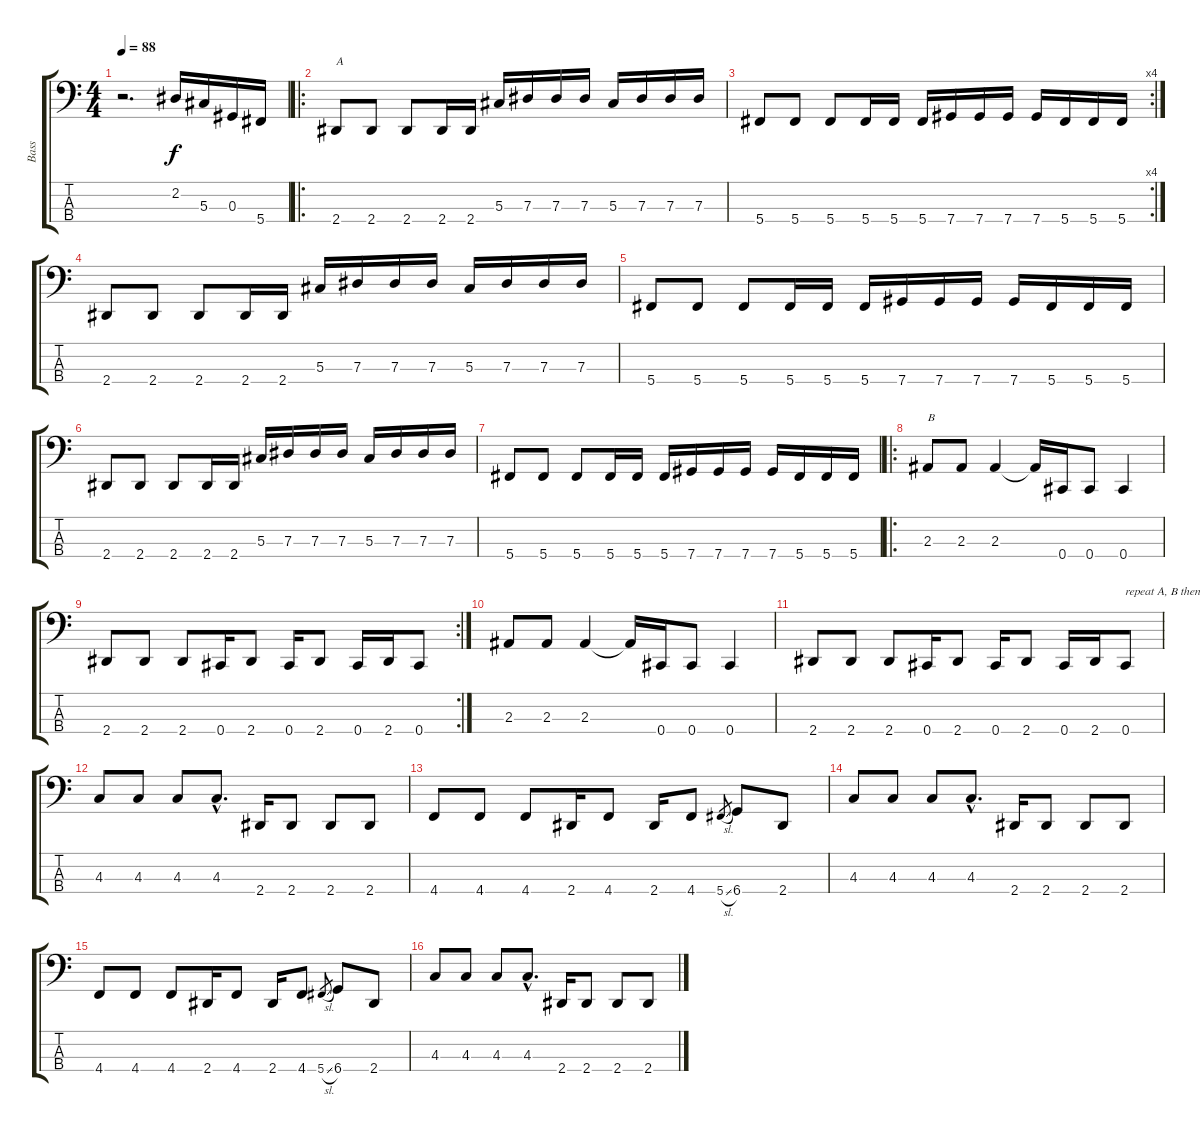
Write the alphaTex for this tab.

\track ("Bass" "Bass") {instrument electricbassfinger}
\staff {score tabs}
\tuning (Gb2 Db2 Ab1 Db1) {hide}
\ts (4 4)
\tempo 88
\clef f4
\ks c
r.2{d dy f instrument electricbassfinger} 2.2.16 5.3.16 0.3.16 5.4.16 |
\ro
2.4.8{txt "A"} 2.4.8 2.4.8 2.4.16 2.4.16 5.3.16 7.3.16 7.3.16 7.3.16 5.3.16 7.3.16 7.3.16 7.3.16 |
\rc 4
5.4.8 5.4.8 5.4.8 5.4.16 5.4.16 5.4.16 7.4.16 7.4.16 7.4.16 7.4.16 5.4.16 5.4.16 5.4.16 |
2.4.8 2.4.8 2.4.8 2.4.16 2.4.16 5.3.16 7.3.16 7.3.16 7.3.16 5.3.16 7.3.16 7.3.16 7.3.16 |
5.4.8 5.4.8 5.4.8 5.4.16 5.4.16 5.4.16 7.4.16 7.4.16 7.4.16 7.4.16 5.4.16 5.4.16 5.4.16 |
2.4.8 2.4.8 2.4.8 2.4.16 2.4.16 5.3.16 7.3.16 7.3.16 7.3.16 5.3.16 7.3.16 7.3.16 7.3.16 |
5.4.8 5.4.8 5.4.8 5.4.16 5.4.16 5.4.16 7.4.16 7.4.16 7.4.16 7.4.16 5.4.16 5.4.16 5.4.16 |
\ro
2.3.8{txt "B"} 2.3.8 2.3.4 2.3{t}.16 0.4.16 0.4.8 0.4.4 |
\rc 2
2.4.8 2.4.8 2.4.8 0.4.16 2.4.8 0.4.16 2.4.8 0.4.16 2.4.16 0.4.8 |
2.3.8 2.3.8 2.3.4 2.3{t}.16 0.4.16 0.4.8 0.4.4 |
2.4.8 2.4.8 2.4.8 0.4.16 2.4.8 0.4.16 2.4.8 0.4.16 2.4.16 0.4.8{txt "repeat A, B then ..."} |
4.3.8 4.3.8 4.3.8 4.3{hac}.8{d} 2.4.16 2.4.8 2.4.8 2.4.8 |
4.4.8 4.4.8 4.4.8 2.4.16 4.4.8 2.4.16 4.4.8 5.4{sl}.8{gr} 6.4.8 2.4.8 |
4.3.8 4.3.8 4.3.8 4.3{hac}.8{d} 2.4.16 2.4.8 2.4.8 2.4.8 |
4.4.8 4.4.8 4.4.8 2.4.16 4.4.8 2.4.16 4.4.8 5.4{sl}.8{gr} 6.4.8 2.4.8 |
4.3.8 4.3.8 4.3.8 4.3{hac}.8{d} 2.4.16 2.4.8 2.4.8 2.4.8
